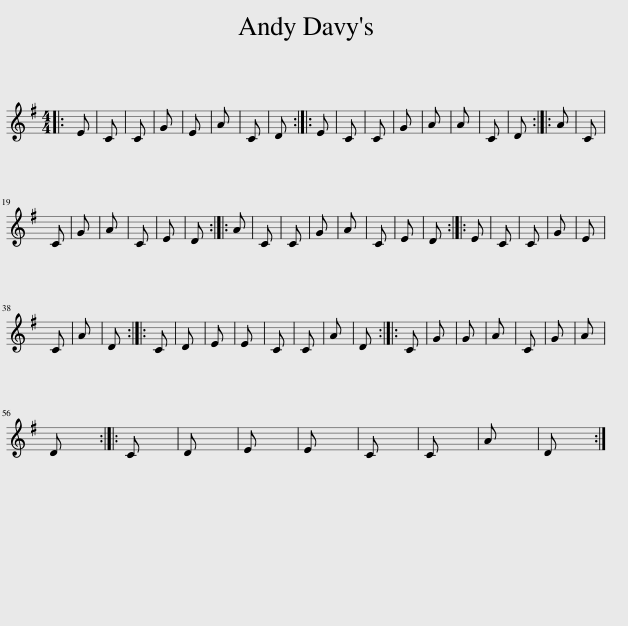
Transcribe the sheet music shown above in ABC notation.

X:1
L:1/8
M:4/4
I:linebreak $
K:G
V:1 treble
V:1
|: E | C | C | G | E | %5
 A | C | D :: E | C | %10
 C | G | A | A | C | %15
 D :: A | C |$ C | G | %20
 A | C | E | D :: A | %25
 C | C | G | A | C | %30
 E | D :: E | C | C | %35
 G | E |$ C | A | D :: %40
 C | D | E | E | C | %45
 C | A | D :: C | G | %50
 G | A | C | G | A |$ %55
 D :: C | D | E | E | %60
 C | C | A | D :| %64
